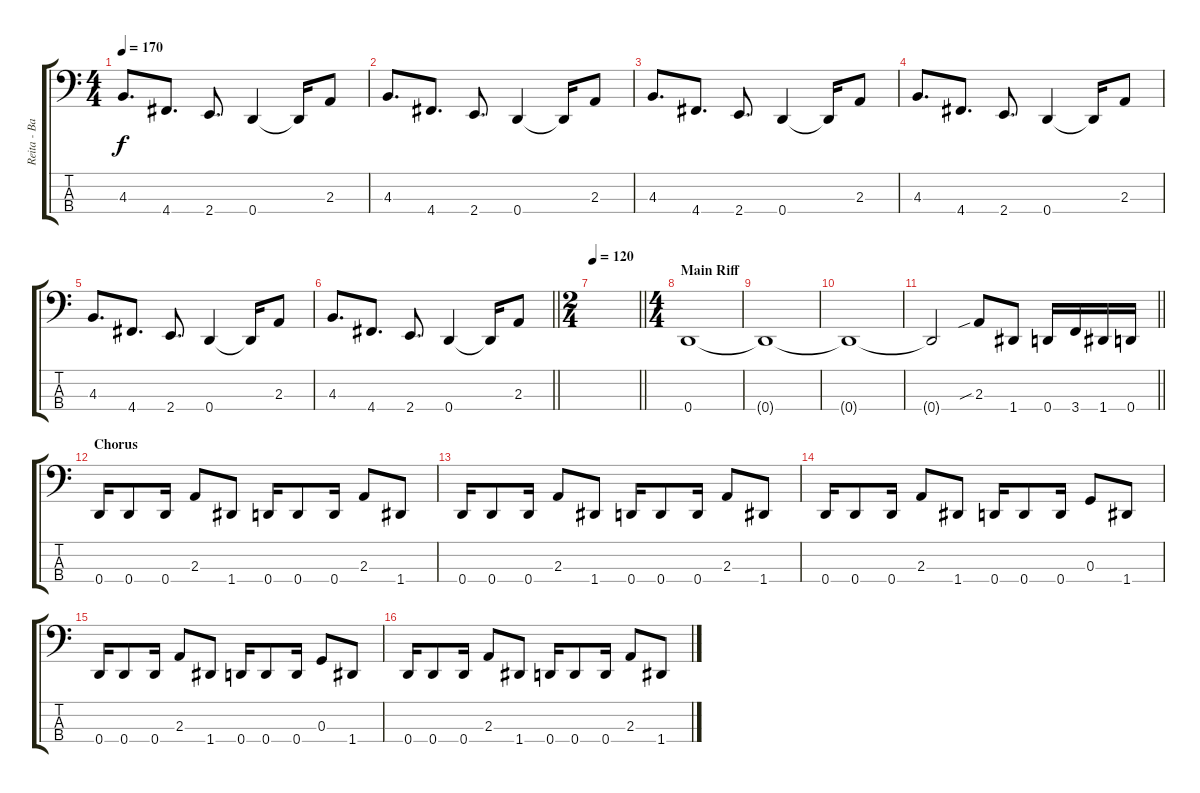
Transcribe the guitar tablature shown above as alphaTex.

\track ("Reita - Bass " "Reita - Ba") {instrument electricbasspick}
\staff {score tabs}
\tuning (F2 C2 G1 D1) {hide}
\ts (4 4)
\tempo 170
\clef f4
\ks c
4.3.8{d dy f} 4.4.8{d} 2.4.8{d} 0.4.4 0.4{t}.16 2.3.8 |
4.3.8{d} 4.4.8{d} 2.4.8{d} 0.4.4 0.4{t}.16 2.3.8 |
4.3.8{d} 4.4.8{d} 2.4.8{d} 0.4.4 0.4{t}.16 2.3.8 |
4.3.8{d} 4.4.8{d} 2.4.8{d} 0.4.4 0.4{t}.16 2.3.8 |
4.3.8{d} 4.4.8{d} 2.4.8{d} 0.4.4 0.4{t}.16 2.3.8 |
\barLineRight lightlight
4.3.8{d} 4.4.8{d} 2.4.8{d} 0.4.4 0.4{t}.16 2.3.8 |
\ts (2 4)
\tempo 120
\barLineRight lightlight
|
\ts (4 4)
\section ("" "Main Riff")
0.4.1 |
0.4{t}.1 |
0.4{t}.1 |
\barLineRight lightlight
0.4{t}.2 2.3{sib}.8 1.4.8 0.4.16 3.4.16 1.4.16 0.4.16 |
\section ("" "Chorus")
0.4.16 0.4.8 0.4.16 2.3.8 1.4.8 0.4.16 0.4.8 0.4.16 2.3.8 1.4.8 |
0.4.16 0.4.8 0.4.16 2.3.8 1.4.8 0.4.16 0.4.8 0.4.16 2.3.8 1.4.8 |
0.4.16 0.4.8 0.4.16 2.3.8 1.4.8 0.4.16 0.4.8 0.4.16 0.3.8 1.4.8 |
0.4.16 0.4.8 0.4.16 2.3.8 1.4.8 0.4.16 0.4.8 0.4.16 0.3.8 1.4.8 |
0.4.16 0.4.8 0.4.16 2.3.8 1.4.8 0.4.16 0.4.8 0.4.16 2.3.8 1.4.8
